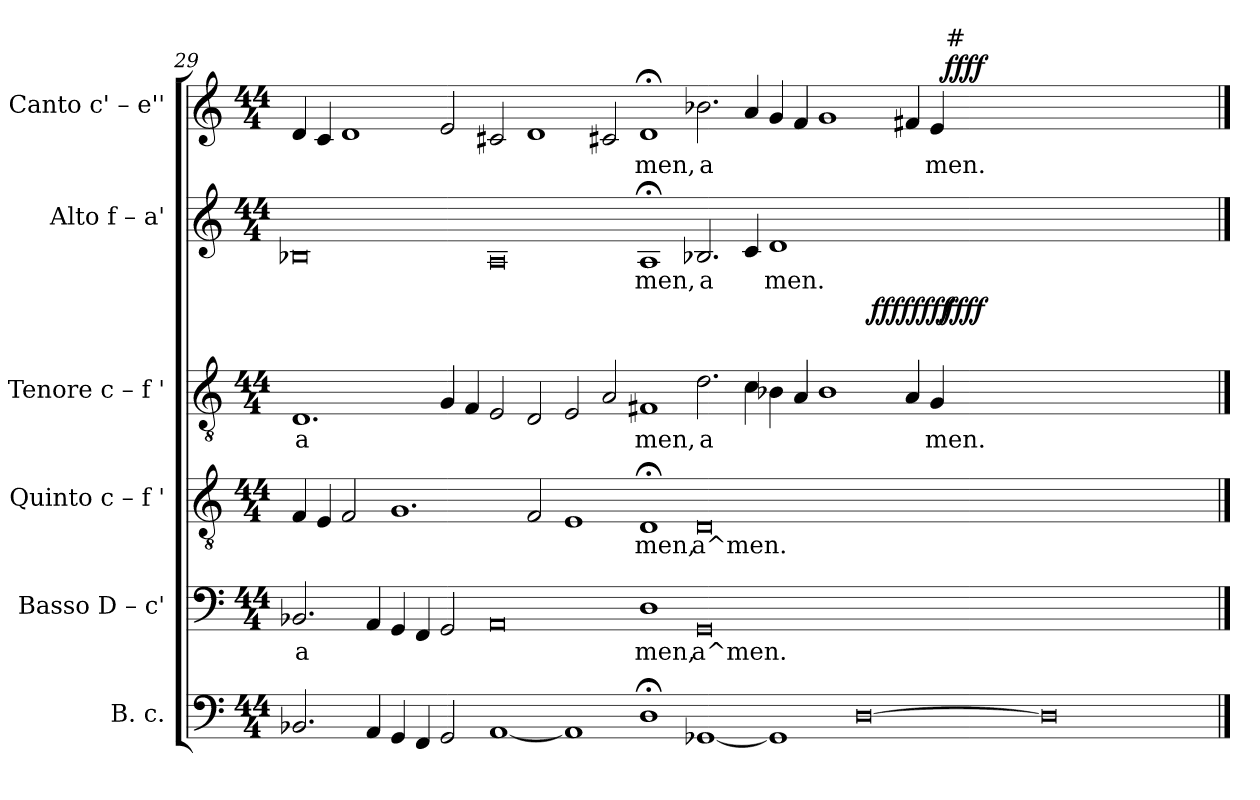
**kern	**kern	**text	**kern	**text	**kern	**text	**dynam	**kern	**text	**kern	**text	**dynam
*part6	*part5	*part5	*part4	*part4	*part3	*part3	*part3	*part2	*part2	*part1	*part1	*part1
*staff6	*staff5	*staff5	*staff4	*staff4	*staff3	*staff3	*staff3	*staff2	*staff2	*staff1	*staff1	*staff1
*I"B. c.	*I"Basso  D – c'	*	*I"Quinto  c – f '	*	*I"Tenore  c – f '	*	*	*I"Alto  f – a'	*	*I"Canto  c' – e''	*	*
!!LO:PB:g=z
*clefF4	*clefF4	*	*clefGv2	*	*clefGv2	*	*	*clefG2	*	*clefG2	*	*
*k[]	*k[]	*	*k[]	*	*k[]	*	*	*k[]	*	*k[]	*	*
*C:	*C:	*	*C:	*	*C:	*	*	*C:	*	*C:	*	*
*M44/4	*M44/4	*	*M44/4	*	*M44/4	*	*	*M44/4	*	*M44/4	*	*
=29	=29	=29	=29	=29	=29	=29	=29	=29	=29	=29	=29	=29
!	!	!LO:LY:b:rj	!	!LO:LY:b:rj	!	!LO:LY:b:cj	!	!	!LO:LY:b:rj	!	!LO:LY:b:rj	!
*	*	*	*	*	*^	*	*	*	*	*^	*	*
*	*	*	*	*	*	*^	*	*	*	*	*	*	*	*
2.BB-X/	2.BB-X/	a	4F/	--	1.D	1ryy	1ryy	a	.	0B-X	--	4d/	1ryy	.	.
!	!	!	!	!LO:LY:b:rj	!	!	!	!	!	!	!	!	!	!LO:LY:b:rj	!
.	.	.	4E/	--	.	.	.	.	.	.	.	4c/	.	.	.
!	!	!	!	!LO:LY:b:rj	!	!	!	!	!	!	!	!	!	!LO:LY:b:rj	!
.	.	.	2F/	--	.	.	.	.	.	.	.	1d	.	.	.
!	!	!LO:LY:b:rj	!	!	!	!	!	!	!	!	!	!	!	!	!
4AA/	4AA/	.	.	.	.	.	.	.	.	.	.	.	.	.	.
!	!	!LO:LY:b:rj	!	!LO:LY:b:rj	!	!	!	!	!	!	!	!	!	!	!
4GG/	4GG/	.	1.G	--	.	1ryy	1ryy	.	.	.	.	.	1ryy	.	.
!	!	!LO:LY:b:rj	!	!	!	!	!	!	!	!	!	!	!	!	!
4FF/	4FF/	.	.	.	.	.	.	.	.	.	.	.	.	.	.
!	!	!LO:LY:b:rj	!	!	!	!	!	!LO:LY:b:cj	!	!	!	!	!	!LO:LY:b:rj	!
2GG/	2GG/	.	.	.	4G/	.	.	.	.	.	.	2e/	.	.	.
!	!	!	!	!	!	!	!	!LO:LY:b:cj	!	!	!	!	!	!	!
.	.	.	.	.	4F/	.	.	.	.	.	.	.	.	.	.
!	!	!LO:LY:b:rj	!	!	!	!	!	!LO:LY:b:cj	!	!	!LO:LY:b:rj	!	!	!LO:LY:b:rj	!
[<1AA	0AA	.	.	.	2E/	1ryy	1ryy	.	.	0A	--	2c#X/	1ryy	.	.
!	!	!	!	!LO:LY:b:rj	!	!	!	!LO:LY:b:cj	!	!	!	!	!	!LO:LY:b:rj	!
.	.	.	2F/	--	2D/	.	.	.	.	.	.	1d	.	.	.
!	!	!	!	!LO:LY:b:rj	!	!	!	!LO:LY:b:cj	!	!	!	!	!	!	!
1AA]	.	.	1E	--	2E/	1ryy	1ryy	.	.	.	.	.	1ryy	.	.
!	!	!	!	!	!	!	!	!LO:LY:b:cj	!	!	!	!	!	!LO:LY:b:rj	!
.	.	.	.	.	2A/	.	.	.	.	.	.	2c#X/	.	.	.
!	!	!LO:LY:b:rj	!	!LO:LY:b:rj	!	!	!	!LO:LY:b:cj	!	!	!LO:LY:b:rj	!	!	!LO:LY:b:rj	!
1D;<	1D	men,	1D;<	-men,	1F#X	1ryy	1ryy	men,	.	1A;<	-men,	1d;<	1ryy	men,	.
!	!	!LO:LY:b:rj	!	!LO:LY:b:rj	!	!	!	!LO:LY:b:cj	!	!	!LO:LY:b:rj	!	!	!LO:LY:b:rj	!
[<1GG-	0GG	a^men.	0D	a^men.	2.d\	1ryy	1ryy	a	.	2.B-X/	a	2.b-X\	1ryy	a-	.
!	!	!	!	!	!	!	!	!LO:LY:b:cj	!	!	!LO:LY:b:rj	!	!	!LO:LY:b:rj	!
.	.	.	.	.	4c\	.	.	.	.	4c/	.	4a/	.	--	.
!	!	!	!	!	!	!	!	!LO:LY:b:cj	!	!	!LO:LY:b:rj	!	!	!LO:LY:b:rj	!
1GG-]	.	.	.	.	4B-X\	1ryy	1ryy	.	.	1d	men.	4g/	1ryy	--	.
!	!	!	!	!	!	!	!	!LO:LY:b:cj	!	!	!	!	!	!LO:LY:b:rj	!
.	.	.	.	.	4A/	.	.	.	.	.	.	4f/	.	--	.
!	!	!	!	!	!	!	!	!LO:LY:b:cj	!	!	!	!	!	!LO:LY:b:rj	!
.	.	.	.	.	1B-	.	.	.	.	.	.	1g	.	--	.
[<0D	00ryy	.	00ryy	.	.	16ryy	2ryy	.	.	00ryy	.	.	2ryy	.	.
.	.	.	.	.	.	64ryy	.	.	.	.	.	.	.	.	.
!	!	!	!	!	!	!	!	!	!LO:DY:a	!	!	!	!	!	!
!	!	!	!	!	!	!	!	!	!LO:DY:n=1:b	!	!	!	!	!	!
.	.	.	.	.	.	1ryy	.	.	ffff ffff	.	.	.	.	.	.
!	!	!	!	!	!	!	!	!LO:LY:b:cj	!	!	!	!	!	!LO:LY:b:rj	!
.	.	.	.	.	4A/	.	4ryy	.	.	.	.	4f#X/	4ryy	--	.
!	!	!	!	!	!	!	!	!LO:LY:b:cj	!	!	!	!	!	!LO:LY:b:rj	!
.	.	.	.	.	4G/	.	16..ryy	men.	.	.	.	4e/	16..ryy	-men.	.
!	!	!	!	!	!	!	!	!	!	!	!	!	!LO:TX:a:t=#	!	!
!	!	!	!	!	!	!	!	!	!LO:DY:n=2:b	!	!	!	!	!	!LO:DY:b
.	.	.	.	.	.	.	1ryy	.	ffff	.	.	.	1ryy	.	ffff
.	.	.	.	.	0.ryy	.	.	.	.	.	.	0.ryy	.	.	.
.	.	.	.	.	.	1ryy	.	.	.	.	.	.	.	.	.
.	.	.	.	.	.	.	1ryy	.	.	.	.	.	1ryy	.	.
0D]	.	.	.	.	.	.	.	.	.	.	.	.	.	.	.
.	.	.	.	.	.	1ryy	.	.	.	.	.	.	.	.	.
.	.	.	.	.	.	.	1ryy	.	.	.	.	.	1ryy	.	.
.	.	.	.	.	.	2ryy	.	.	.	.	.	.	.	.	.
.	.	.	.	.	.	4ryy	.	.	.	.	.	.	.	.	.
.	.	.	.	.	.	8ryy	.	.	.	.	.	.	.	.	.
.	.	.	.	.	.	.	8ryy	.	.	.	.	.	8ryy	.	.
.	.	.	.	.	.	32.ryy	.	.	.	.	.	.	.	.	.
.	.	.	.	.	.	.	64ryy	.	.	.	.	.	64ryy	.	.
*	*	*	*	*	*v	*v	*v	*	*	*	*	*v	*v	*	*
==	==	==	==	==	==	==	==	==	==	==	==	==
*-	*-	*-	*-	*-	*-	*-	*-	*-	*-	*-	*-	*-
